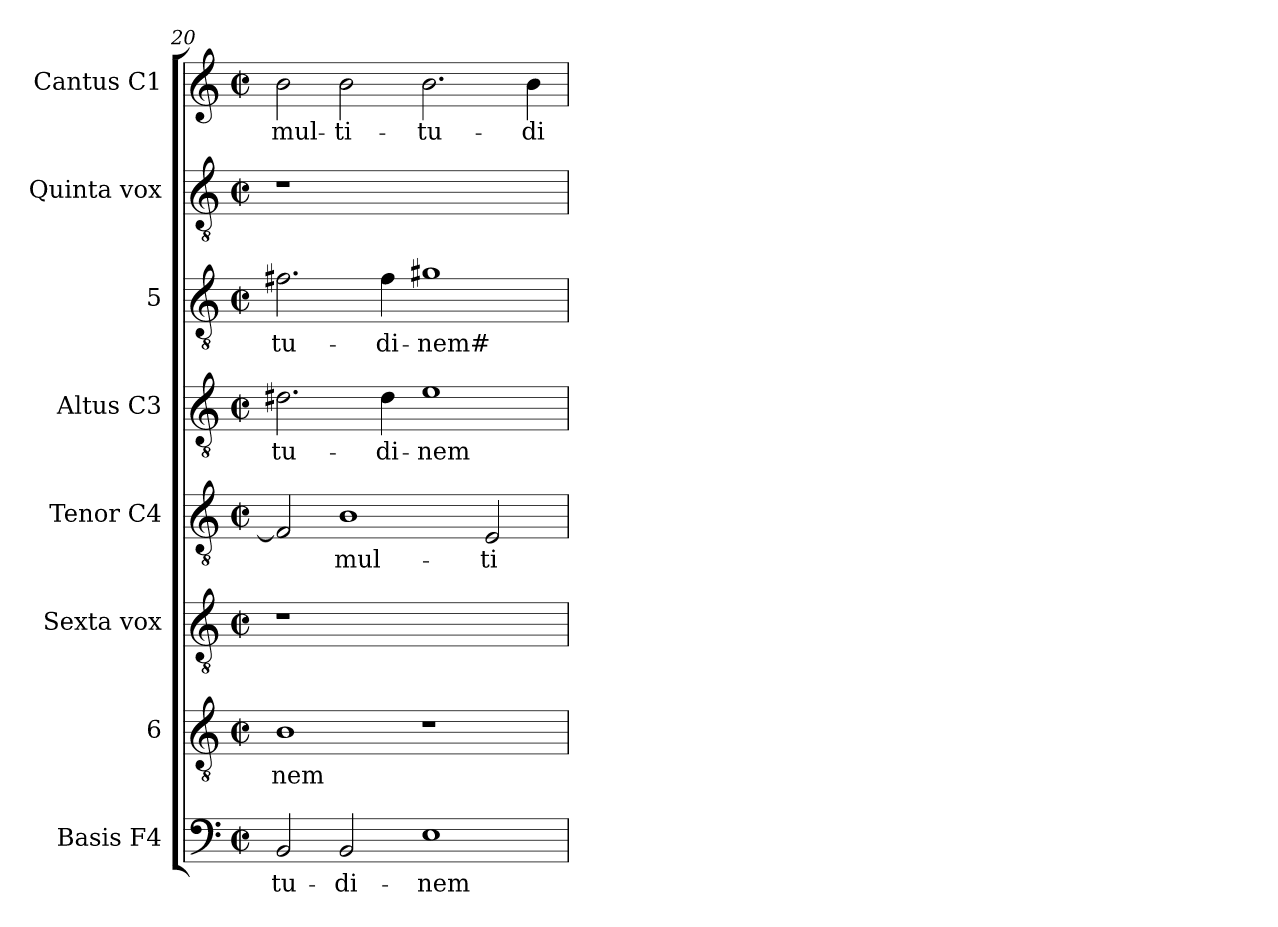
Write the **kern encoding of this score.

**kern	**text	**kern	**text	**kern	**kern	**text	**kern	**text	**kern	**text	**kern	**kern	**text
*part8	*part8	*part7	*part7	*part6	*part5	*part5	*part4	*part4	*part3	*part3	*part2	*part1	*part1
*staff8	*staff8	*staff7	*staff7	*staff6	*staff5	*staff5	*staff4	*staff4	*staff3	*staff3	*staff2	*staff1	*staff1
*I"Basis  F4	*	*I"6	*	*I"Sexta  vox	*I"Tenor  C4	*	*I"Altus  C3	*	*I"5	*	*I"Quinta  vox	*I"Cantus  C1	*
*I'B	*	*	*	*	*I'T	*	*I'A	*	*	*	*	*I'C	*
*clefF4	*	*clefGv2	*	*clefGv2	*clefGv2	*	*clefGv2	*	*clefGv2	*	*clefGv2	*clefG2	*
*k[]	*	*k[]	*	*k[]	*k[]	*	*k[]	*	*k[]	*	*k[]	*k[]	*
*C:	*	*C:	*	*C:	*C:	*	*C:	*	*C:	*	*C:	*C:	*
*M2/2	*	*M2/2	*	*M2/2	*M2/2	*	*M2/2	*	*M2/2	*	*M2/2	*M2/2	*
*met(c|)	*	*met(c|)	*	*met(c|)	*met(c|)	*	*met(c|)	*	*met(c|)	*	*met(c|)	*met(c|)	*
=20	=20	=20	=20	=20	=20	=20	=20	=20	=20	=20	=20	=20	=20
!	!LO:LY:b:cj	!	!LO:LY:b:cj	!	!	!LO:LY:b:cj	!	!LO:LY:b:cj	!	!LO:LY:b:cj	!	!	!LO:LY:b:cj
2BB/	-tu-	1B	-nem	1r	2F#/]	.	2.d#X\	-tu-	2.f#X\	-tu-	1r	2b\	mul-
!	!LO:LY:b:cj	!	!	!	!	!LO:LY:b:cj	!	!	!	!	!	!	!LO:LY:b:cj
2BB/	-di-	.	.	.	1B	mul-	.	.	.	.	.	2b\	-ti-
!	!	!	!	!	!	!	!	!LO:LY:b:cj	!	!LO:LY:b:cj	!	!	!
.	.	.	.	.	.	.	4d#\	-di-	4f#\	-di-	.	.	.
!	!LO:LY:b:cj	!	!	!	!	!	!	!LO:LY:b:cj	!	!LO:LY:b:cj	!	!	!LO:LY:b:cj
1E	-nem	1r	.	1ryy	.	.	1e	-nem	1g#X	-nem#	1ryy	2.b\	-tu-
!	!	!	!	!	!	!LO:LY:b:cj	!	!	!	!	!	!	!
.	.	.	.	.	2E/	-ti-	.	.	.	.	.	.	.
!	!	!	!	!	!	!	!	!	!	!	!	!	!LO:LY:b:cj
.	.	.	.	.	.	.	.	.	.	.	.	4b\	-di-
=	=	=	=	=	=	=	=	=	=	=	=	=	=
*-	*-	*-	*-	*-	*-	*-	*-	*-	*-	*-	*-	*-	*-
